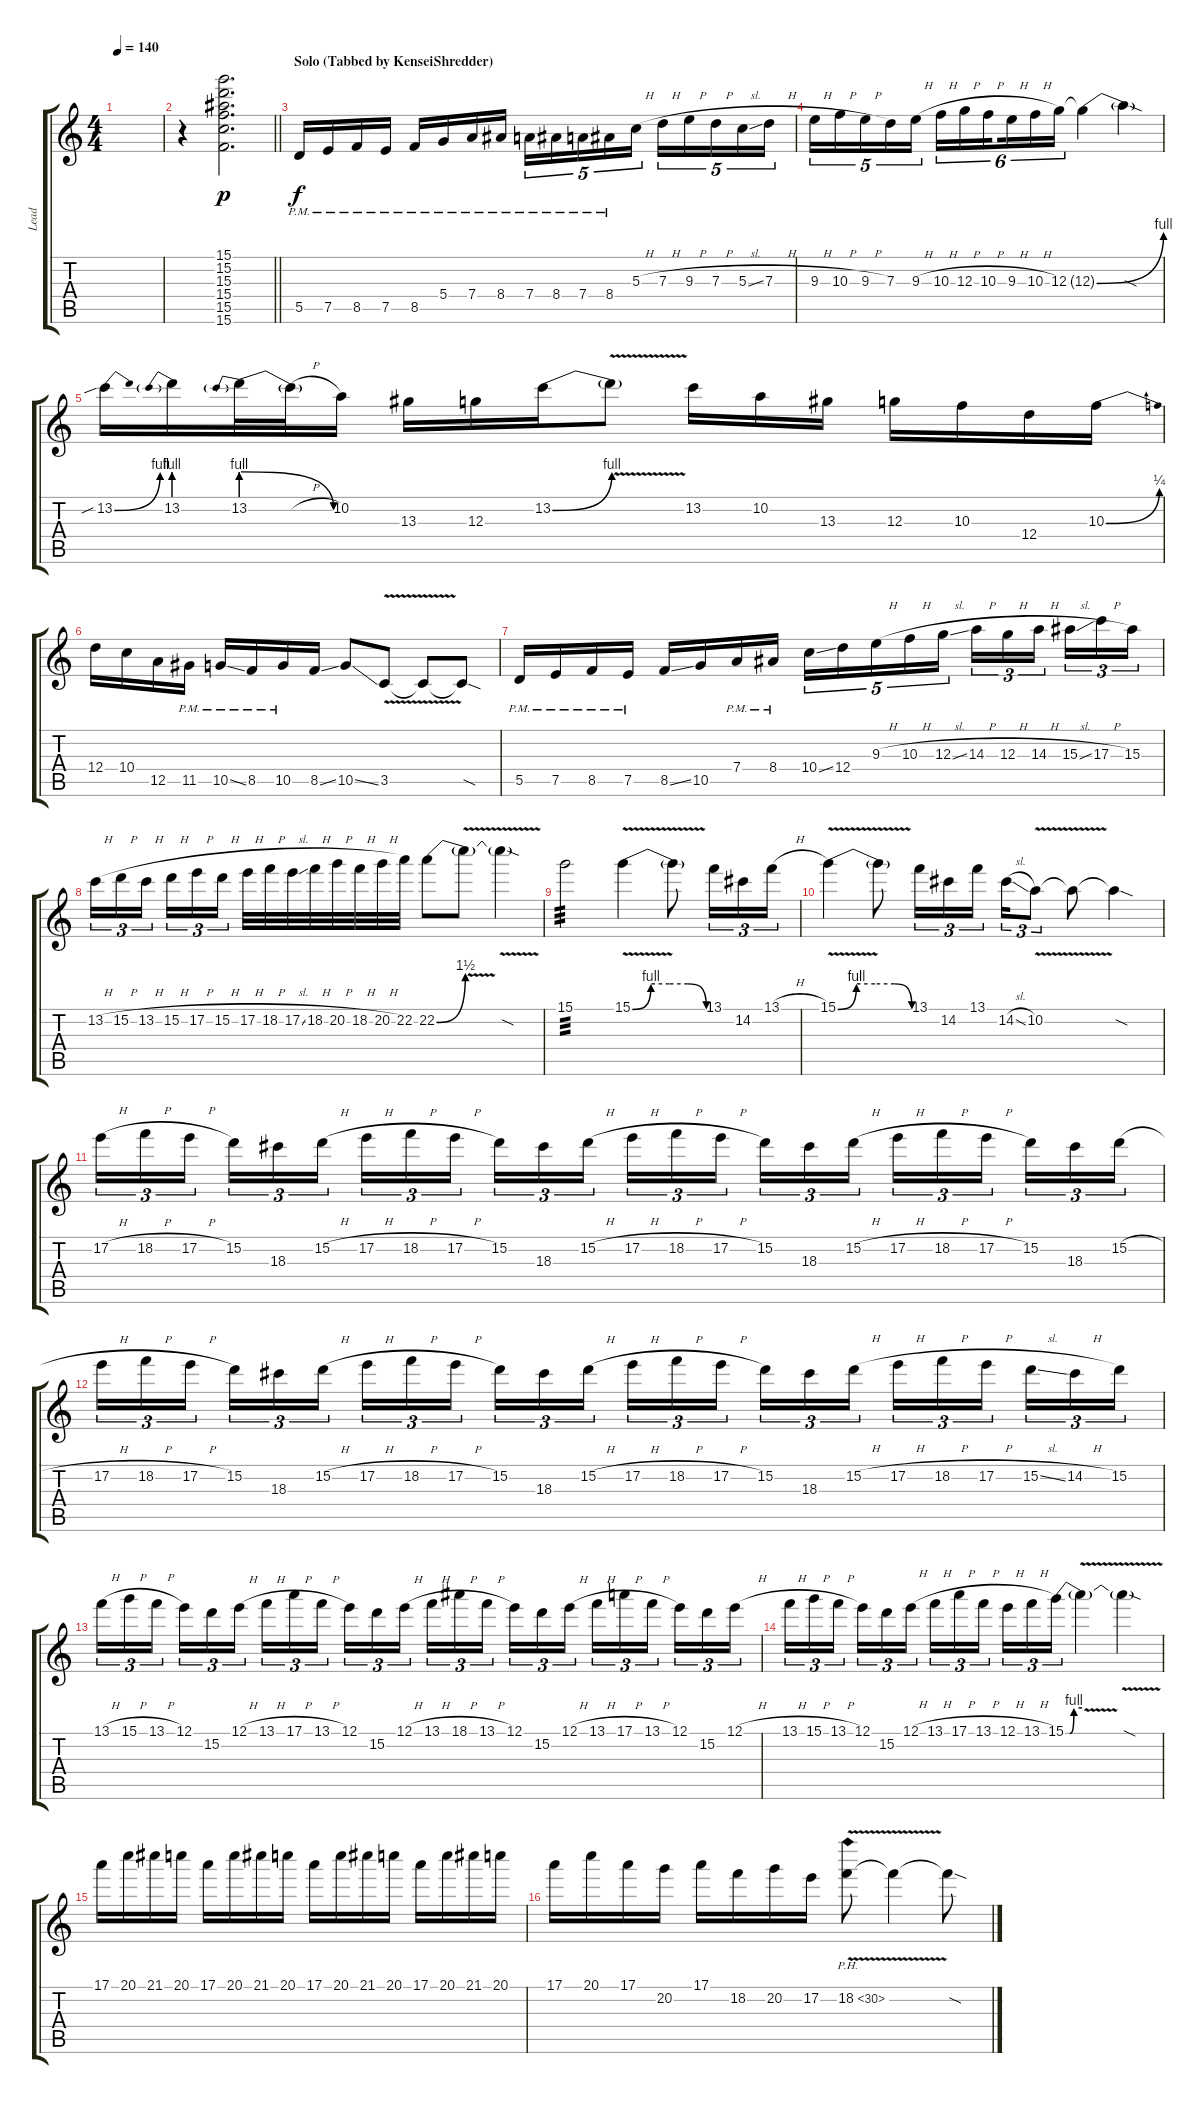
\track ("Lead" "Lead") {instrument distortionguitar}
\staff {score tabs}
\tuning (E4 B3 G3 D3 A2 D2) {hide}
\ts (4 4)
\tempo 140
\clef g2
\ks c
|
\barLineRight lightlight
r.4 (15.1 15.2 15.3 15.4 15.5 15.6).2{d dy p instrument reversecymbal} |
\section ("" "Solo (Tabbed by KenseiShredder)")
5.5{pm}.16{dy f volume 14 balance 8 instrument distortionguitar} 7.5{pm}.16 8.5{pm}.16 7.5{pm}.16 8.5{pm}.16 5.4{pm}.16 7.4{pm}.16 8.4{pm}.16 7.4{pm}.16{tu (5 4)} 8.4{pm}.16{tu (5 4)} 7.4{pm}.16{tu (5 4)} 8.4{pm}.16{tu (5 4)} 5.3{h}.16{tu (5 4)} 7.3{h}.16{tu (5 4)} 9.3{h}.16{tu (5 4)} 7.3{h}.16{tu (5 4)} 5.3{sl}.16{tu (5 4)} 7.3{h}.16{tu (5 4)} |
9.3{h}.16{tu (5 4)} 10.3{h}.16{tu (5 4)} 9.3{h}.16{tu (5 4)} 7.3.16{tu (5 4)} 9.3{h}.16{tu (5 4)} 10.3{h}.16{tu (6 4)} 12.3{h}.16{tu (6 4)} 10.3{h}.16{tu (6 4) beam splitsecondary} 9.3{h}.16{tu (6 4)} 10.3{h}.16{tu (6 4)} 12.3.16{tu (6 4)} 12.3{be (bend 0 0 60 4) t}.4 12.3{sod t}.4 |
13.2{be (bend 0 0 60 4) sib}.16 13.2{be (prebend 0 4 60 4)}.16 13.2{be (prebendrelease 0 4 60 0)}.32 13.2{h t}.32 10.2.16 13.3.16 12.3.16 13.2{be (bend 0 0 60 4)}.16 13.2{v t}.8 13.2.16 10.2.16 13.3.16 12.3.16 10.3.16 12.4.16 10.3{be (bend 0 0 60 1)}.16 |
12.4.16 10.4.16 12.5.16 11.5{pm}.16 10.5{ss pm}.16 8.5{pm}.16 10.5{pm}.16 8.5{ss}.16 10.5{ss}.8 3.5{v}.8 3.5{t}.8 3.5{sod t}.8 |
5.5{pm}.16 7.5{pm}.16 8.5{pm}.16 7.5{pm}.16 8.5{ss}.16 10.5.16 7.4{pm}.16 8.4{pm}.16 10.4{ss}.16{tu (5 4)} 12.4.16{tu (5 4)} 9.3{h}.16{tu (5 4)} 10.3{h}.16{tu (5 4)} 12.3{sl}.16{tu (5 4)} 14.3{h}.16{tu (3 2)} 12.3{h}.16{tu (3 2)} 14.3{h}.16{tu (3 2) beam splitsecondary} 15.3{sl}.16{tu (3 2)} 17.3{h}.16{tu (3 2)} 15.3.16{tu (3 2)} |
13.2{h}.16{tu (3 2)} 15.2{h}.16{tu (3 2)} 13.2{h}.16{tu (3 2) beam splitsecondary} 15.2{h}.16{tu (3 2)} 17.2{h}.16{tu (3 2)} 15.2{h}.16{tu (3 2)} 17.2{h}.32 18.2{h}.32 17.2{sl}.32 18.2{h}.32 20.2{h}.32 18.2{h}.32 20.2{h}.32 22.2.32 22.2{be (bend 0 0 60 6)}.8 22.2{v t}.8 22.2{sod t}.4 |
15.1.2{tp 3} 15.1{be (custom 0 0 15 4 30 4 45 4 60 0) v}.4 15.1{t}.8 13.1.16{tu (3 2)} 14.2.16{tu (3 2)} 13.1{h}.16{tu (3 2)} |
15.1{be (custom 0 0 15 4 30 4 46 4 60 0) v}.4 15.1{t}.8 13.1.16{tu (3 2)} 14.2.16{tu (3 2)} 13.1.16{tu (3 2)} 14.2{sl}.16{tu (3 2)} 10.2{v}.8{tu (3 2)} 10.2{t}.8 10.2{sod t}.4 |
17.2{h}.16{tu (3 2) volume 12 balance 0} 18.2{h}.16{tu (3 2)} 17.2{h}.16{tu (3 2) beam splitsecondary} 15.2.16{tu (3 2)} 18.3.16{tu (3 2)} 15.2{h}.16{tu (3 2)} 17.2{h}.16{tu (3 2)} 18.2{h}.16{tu (3 2)} 17.2{h}.16{tu (3 2) beam splitsecondary} 15.2.16{tu (3 2)} 18.3.16{tu (3 2)} 15.2{h}.16{tu (3 2)} 17.2{h}.16{tu (3 2)} 18.2{h}.16{tu (3 2)} 17.2{h}.16{tu (3 2) beam splitsecondary} 15.2.16{tu (3 2)} 18.3.16{tu (3 2)} 15.2{h}.16{tu (3 2)} 17.2{h}.16{tu (3 2)} 18.2{h}.16{tu (3 2)} 17.2{h}.16{tu (3 2) beam splitsecondary} 15.2.16{tu (3 2)} 18.3.16{tu (3 2)} 15.2{h}.16{tu (3 2)} |
17.2{h}.16{tu (3 2)} 18.2{h}.16{tu (3 2)} 17.2{h}.16{tu (3 2) beam splitsecondary} 15.2.16{tu (3 2)} 18.3.16{tu (3 2)} 15.2{h}.16{tu (3 2)} 17.2{h}.16{tu (3 2)} 18.2{h}.16{tu (3 2)} 17.2{h}.16{tu (3 2) beam splitsecondary} 15.2.16{tu (3 2)} 18.3.16{tu (3 2)} 15.2{h}.16{tu (3 2)} 17.2{h}.16{tu (3 2)} 18.2{h}.16{tu (3 2)} 17.2{h}.16{tu (3 2) beam splitsecondary} 15.2.16{tu (3 2)} 18.3.16{tu (3 2)} 15.2{h}.16{tu (3 2)} 17.2{h}.16{tu (3 2)} 18.2{h}.16{tu (3 2)} 17.2{h}.16{tu (3 2) beam splitsecondary} 15.2{sl}.16{tu (3 2)} 14.2{h}.16{tu (3 2)} 15.2.16{tu (3 2)} |
13.1{h}.16{tu (3 2)} 15.1{h}.16{tu (3 2)} 13.1{h}.16{tu (3 2) beam splitsecondary} 12.1.16{tu (3 2)} 15.2.16{tu (3 2)} 12.1{h}.16{tu (3 2)} 13.1{h}.16{tu (3 2)} 17.1{h}.16{tu (3 2)} 13.1{h}.16{tu (3 2) beam splitsecondary} 12.1.16{tu (3 2)} 15.2.16{tu (3 2)} 12.1{h}.16{tu (3 2)} 13.1{h}.16{tu (3 2)} 18.1{h}.16{tu (3 2)} 13.1{h}.16{tu (3 2) beam splitsecondary} 12.1.16{tu (3 2)} 15.2.16{tu (3 2)} 12.1{h}.16{tu (3 2)} 13.1{h}.16{tu (3 2)} 17.1{h}.16{tu (3 2)} 13.1{h}.16{tu (3 2) beam splitsecondary} 12.1.16{tu (3 2)} 15.2.16{tu (3 2)} 12.1{h}.16{tu (3 2)} |
13.1{h}.16{tu (3 2)} 15.1{h}.16{tu (3 2)} 13.1{h}.16{tu (3 2) beam splitsecondary} 12.1.16{tu (3 2)} 15.2.16{tu (3 2)} 12.1{h}.16{tu (3 2)} 13.1{h}.16{tu (3 2)} 17.1{h}.16{tu (3 2)} 13.1{h}.16{tu (3 2) beam splitsecondary} 12.1{h}.16{tu (3 2)} 13.1{h}.16{tu (3 2)} 15.1{be (custom 0 0 15 0 30 4 60 4)}.16{tu (3 2)} 15.1{v t}.4 15.1{sod t}.4 |
17.1.16{volume 11} 20.1.16 21.1.16 20.1.16 17.1.16 20.1.16 21.1.16 20.1.16 17.1.16 20.1.16 21.1.16 20.1.16 17.1.16 20.1.16 21.1.16 20.1.16 |
17.1.16 20.1.16 17.1.16 20.2.16 17.1.16 18.2.16 20.2.16 17.2.16 18.2{ph 12 v}.8 18.2{t}.4 18.2{sod t}.8
